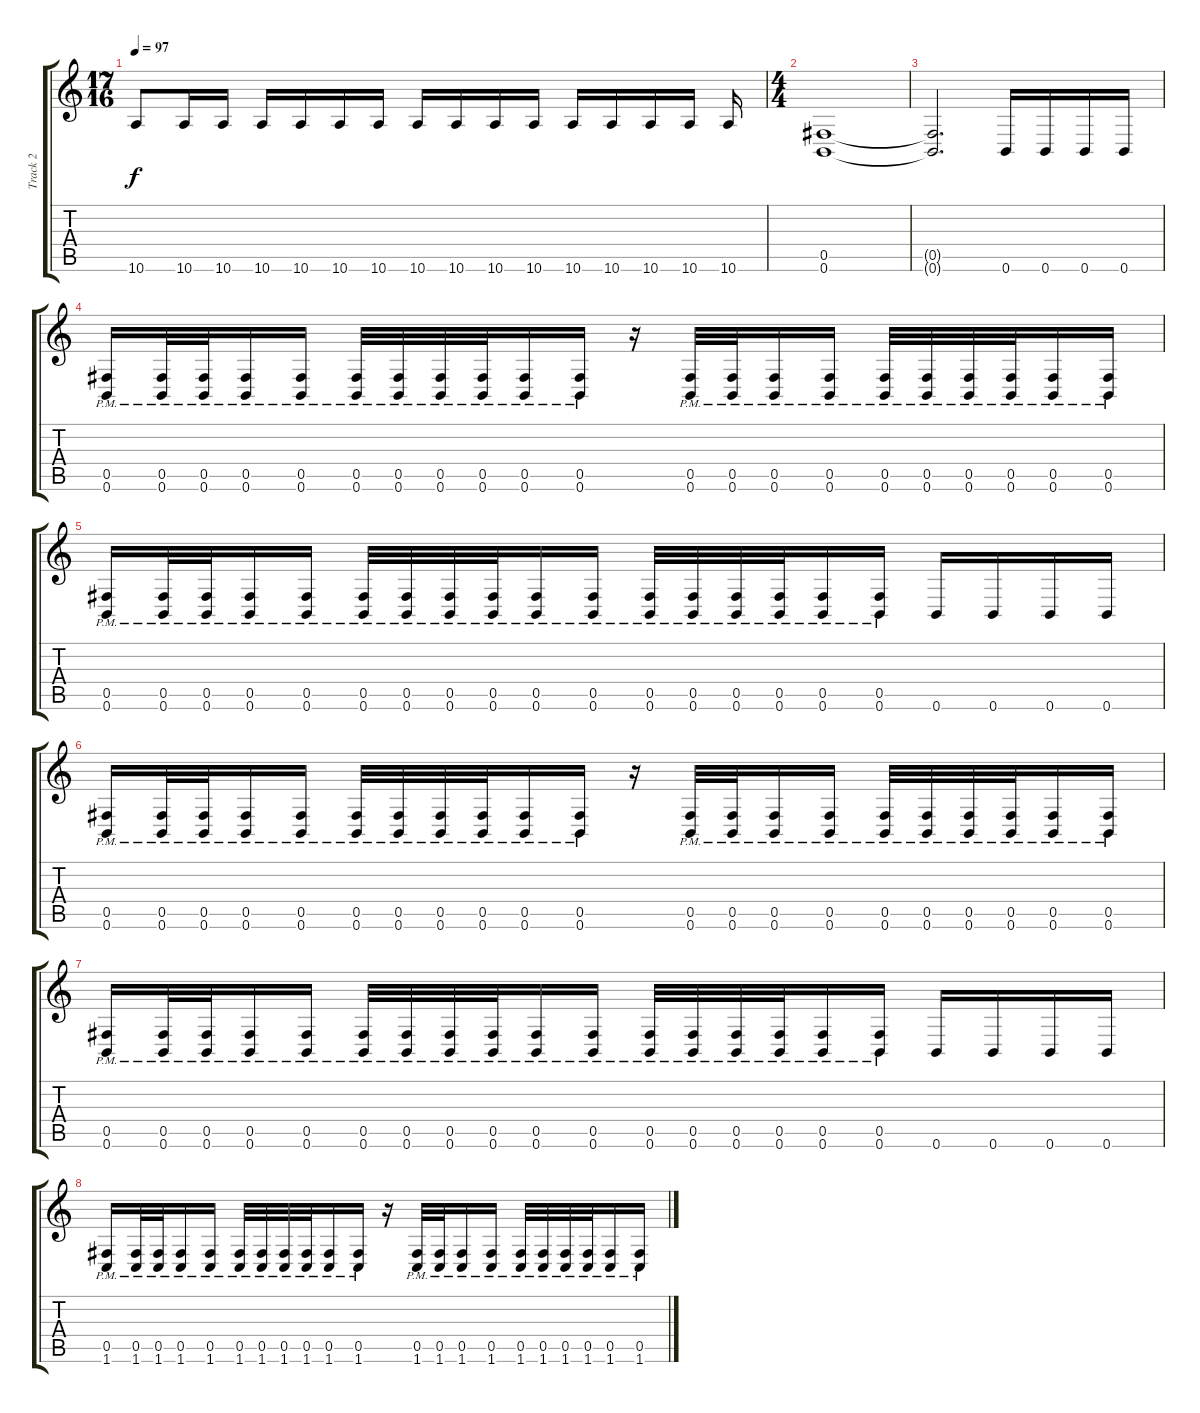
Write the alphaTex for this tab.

\track ("Track 2" "Track 2") {instrument distortionguitar}
\staff {score tabs}
\tuning (Db4 Ab3 E3 B2 Gb2 B1) {hide}
\ts (17 16)
\tempo 97
\clef g2
\ks c
10.6.8{dy f} 10.6.16 10.6.16 10.6.16 10.6.16 10.6.16 10.6.16 10.6.16 10.6.16 10.6.16 10.6.16 10.6.16 10.6.16 10.6.16 10.6.16 10.6.16 |
\ts (4 4)
(0.5 0.6).1 |
(0.5{t} 0.6{t}).2{d} 0.6.16 0.6.16 0.6.16 0.6.16 |
(0.5{pm} 0.6{pm}).16 (0.5{pm} 0.6{pm}).32 (0.5{pm} 0.6{pm}).32 (0.5{pm} 0.6{pm}).16 (0.5{pm} 0.6{pm}).16 (0.5{pm} 0.6{pm}).32 (0.5{pm} 0.6{pm}).32 (0.5{pm} 0.6{pm}).32 (0.5{pm} 0.6{pm}).32 (0.5{pm} 0.6{pm}).16 (0.5{pm} 0.6{pm}).16 r.16 (0.5{pm} 0.6{pm}).32 (0.5{pm} 0.6{pm}).32 (0.5{pm} 0.6{pm}).16 (0.5{pm} 0.6{pm}).16 (0.5{pm} 0.6{pm}).32 (0.5{pm} 0.6{pm}).32 (0.5{pm} 0.6{pm}).32 (0.5{pm} 0.6{pm}).32 (0.5{pm} 0.6{pm}).16 (0.5{pm} 0.6{pm}).16 |
(0.5{pm} 0.6{pm}).16 (0.5{pm} 0.6{pm}).32 (0.5{pm} 0.6{pm}).32 (0.5{pm} 0.6{pm}).16 (0.5{pm} 0.6{pm}).16 (0.5{pm} 0.6{pm}).32 (0.5{pm} 0.6{pm}).32 (0.5{pm} 0.6{pm}).32 (0.5{pm} 0.6{pm}).32 (0.5{pm} 0.6{pm}).16 (0.5{pm} 0.6{pm}).16 (0.5{pm} 0.6{pm}).32 (0.5{pm} 0.6{pm}).32 (0.5{pm} 0.6{pm}).32 (0.5{pm} 0.6{pm}).32 (0.5{pm} 0.6{pm}).16 (0.5{pm} 0.6{pm}).16 0.6.16 0.6.16 0.6.16 0.6.16 |
(0.5{pm} 0.6{pm}).16 (0.5{pm} 0.6{pm}).32 (0.5{pm} 0.6{pm}).32 (0.5{pm} 0.6{pm}).16 (0.5{pm} 0.6{pm}).16 (0.5{pm} 0.6{pm}).32 (0.5{pm} 0.6{pm}).32 (0.5{pm} 0.6{pm}).32 (0.5{pm} 0.6{pm}).32 (0.5{pm} 0.6{pm}).16 (0.5{pm} 0.6{pm}).16 r.16 (0.5{pm} 0.6{pm}).32 (0.5{pm} 0.6{pm}).32 (0.5{pm} 0.6{pm}).16 (0.5{pm} 0.6{pm}).16 (0.5{pm} 0.6{pm}).32 (0.5{pm} 0.6{pm}).32 (0.5{pm} 0.6{pm}).32 (0.5{pm} 0.6{pm}).32 (0.5{pm} 0.6{pm}).16 (0.5{pm} 0.6{pm}).16 |
(0.5{pm} 0.6{pm}).16 (0.5{pm} 0.6{pm}).32 (0.5{pm} 0.6{pm}).32 (0.5{pm} 0.6{pm}).16 (0.5{pm} 0.6{pm}).16 (0.5{pm} 0.6{pm}).32 (0.5{pm} 0.6{pm}).32 (0.5{pm} 0.6{pm}).32 (0.5{pm} 0.6{pm}).32 (0.5{pm} 0.6{pm}).16 (0.5{pm} 0.6{pm}).16 (0.5{pm} 0.6{pm}).32 (0.5{pm} 0.6{pm}).32 (0.5{pm} 0.6{pm}).32 (0.5{pm} 0.6{pm}).32 (0.5{pm} 0.6{pm}).16 (0.5{pm} 0.6{pm}).16 0.6.16 0.6.16 0.6.16 0.6.16 |
(0.5{pm} 1.6{pm}).16 (0.5{pm} 1.6{pm}).32 (0.5{pm} 1.6{pm}).32 (0.5{pm} 1.6{pm}).16 (0.5{pm} 1.6{pm}).16 (0.5{pm} 1.6{pm}).32 (0.5{pm} 1.6{pm}).32 (0.5{pm} 1.6{pm}).32 (0.5{pm} 1.6{pm}).32 (0.5{pm} 1.6{pm}).16 (0.5{pm} 1.6{pm}).16 r.16 (0.5{pm} 1.6{pm}).32 (0.5{pm} 1.6{pm}).32 (0.5{pm} 1.6{pm}).16 (0.5{pm} 1.6{pm}).16 (0.5{pm} 1.6{pm}).32 (0.5{pm} 1.6{pm}).32 (0.5{pm} 1.6{pm}).32 (0.5{pm} 1.6{pm}).32 (0.5{pm} 1.6{pm}).16 (0.5{pm} 1.6{pm}).16
